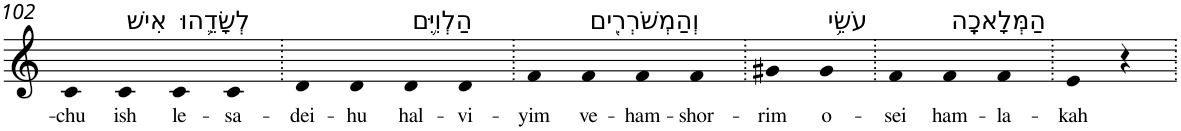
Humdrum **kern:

**kern	**text
*part1	*part1
*staff1	*staff1
*I"Piano	*
*I'Pno	*
!!LO:PB:g=z
*clefG2	*
*k[]	*
=102	=102
!	!LO:LY:b
4c	-chu
!LO:TX:a:t=אִישׁ	!
!	!LO:LY:b
4c	ish
!LO:TX:a:t=לְשָׂדֵ֛הוּ	!
!	!LO:LY:b
4c	le-
!	!LO:LY:b
4c	-sa-
=103.	=103.
!	!LO:LY:b
4d	-dei-
!	!LO:LY:b
4d	-hu
!LO:TX:a:t=הַלְוִיִּ֥ם	!
!	!LO:LY:b
4d	hal-
!	!LO:LY:b
4d	-vi-
=104.	=104.
!	!LO:LY:b
4f	-yim
!LO:TX:a:t=וְהַמְשֹׁרְרִ֖ים	!
!	!LO:LY:b
4f	ve-
!	!LO:LY:b
4f	-ham-
!	!LO:LY:b
4f	-shor-
=105.	=105.
!	!LO:LY:b
4g#X	-rim
!LO:TX:a:t=עֹשֵׂ֥י	!
!	!LO:LY:b
4g#	o-
=106.	=106.
!	!LO:LY:b
4f	-sei
!LO:TX:a:t=הַמְּלָאכָֽה	!
!	!LO:LY:b
4f	ham-
!	!LO:LY:b
4f	-la-
=107.	=107.
!	!LO:LY:b
4e	-kah
4r	.
=.	=.
*-	*-
